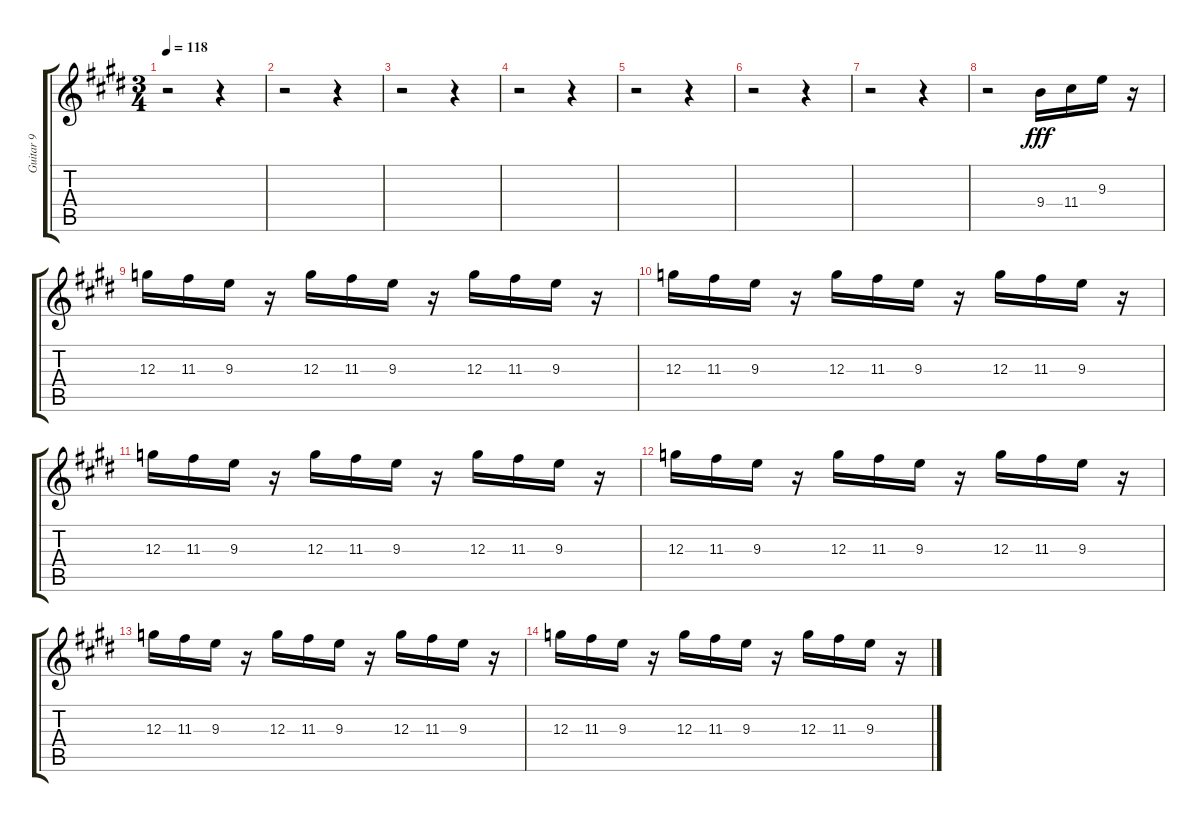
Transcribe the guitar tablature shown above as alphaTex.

\track ("Guitar 9" "Guitar 9") {instrument distortionguitar}
\staff {score tabs}
\tuning (E4 B3 G3 D3 A2 E2) {hide}
\ts (3 4)
\tempo 118
\clef g2
\ks e
r.2{dy fff} r.4 |
r.2 r.4 |
r.2 r.4 |
r.2 r.4 |
r.2 r.4 |
r.2 r.4 |
r.2 r.4 |
r.2 9.4.16 11.4.16 9.3.16 r.16 |
12.3.16 11.3.16 9.3.16 r.16 12.3.16 11.3.16 9.3.16 r.16 12.3.16 11.3.16 9.3.16 r.16 |
12.3.16 11.3.16 9.3.16 r.16 12.3.16 11.3.16 9.3.16 r.16 12.3.16 11.3.16 9.3.16 r.16 |
12.3.16 11.3.16 9.3.16 r.16 12.3.16 11.3.16 9.3.16 r.16 12.3.16 11.3.16 9.3.16 r.16 |
12.3.16 11.3.16 9.3.16 r.16 12.3.16 11.3.16 9.3.16 r.16 12.3.16 11.3.16 9.3.16 r.16 |
12.3.16 11.3.16 9.3.16 r.16 12.3.16 11.3.16 9.3.16 r.16 12.3.16 11.3.16 9.3.16 r.16 |
12.3.16 11.3.16 9.3.16 r.16 12.3.16 11.3.16 9.3.16 r.16 12.3.16 11.3.16 9.3.16 r.16
